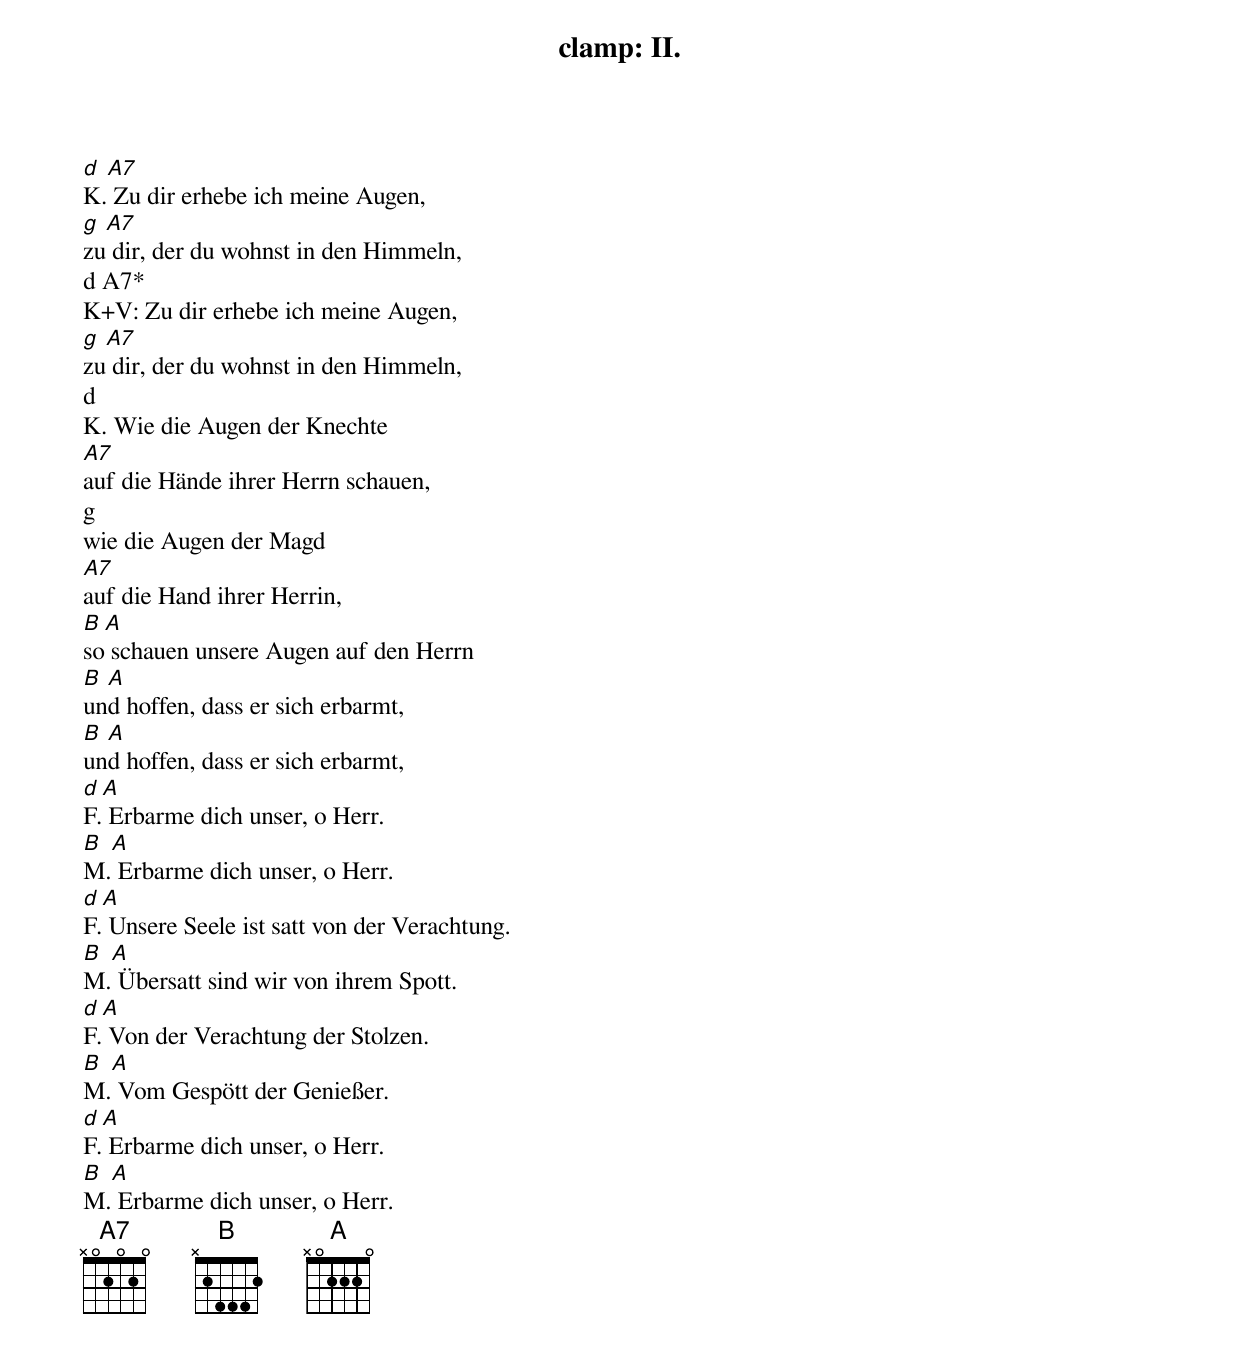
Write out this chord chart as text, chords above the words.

clamp: II.
d A7
K. Zu dir erhebe ich meine Augen,
g A7
zu dir, der du wohnst in den Himmeln,
d A7*
K+V: Zu dir erhebe ich meine Augen,
g A7
zu dir, der du wohnst in den Himmeln,
d
K. Wie die Augen der Knechte
A7
auf die Hände ihrer Herrn schauen,
g
wie die Augen der Magd
A7
auf die Hand ihrer Herrin,
B A
so schauen unsere Augen auf den Herrn
B A
und hoffen, dass er sich erbarmt,
B A
und hoffen, dass er sich erbarmt,
d A
F. Erbarme dich unser, o Herr.
B A
M. Erbarme dich unser, o Herr.
d A
F. Unsere Seele ist satt von der Verachtung.
B A
M. Übersatt sind wir von ihrem Spott.
d A
F. Von der Verachtung der Stolzen.
B A
M. Vom Gespött der Genießer.
d A
F. Erbarme dich unser, o Herr.
B A
M. Erbarme dich unser, o Herr.
